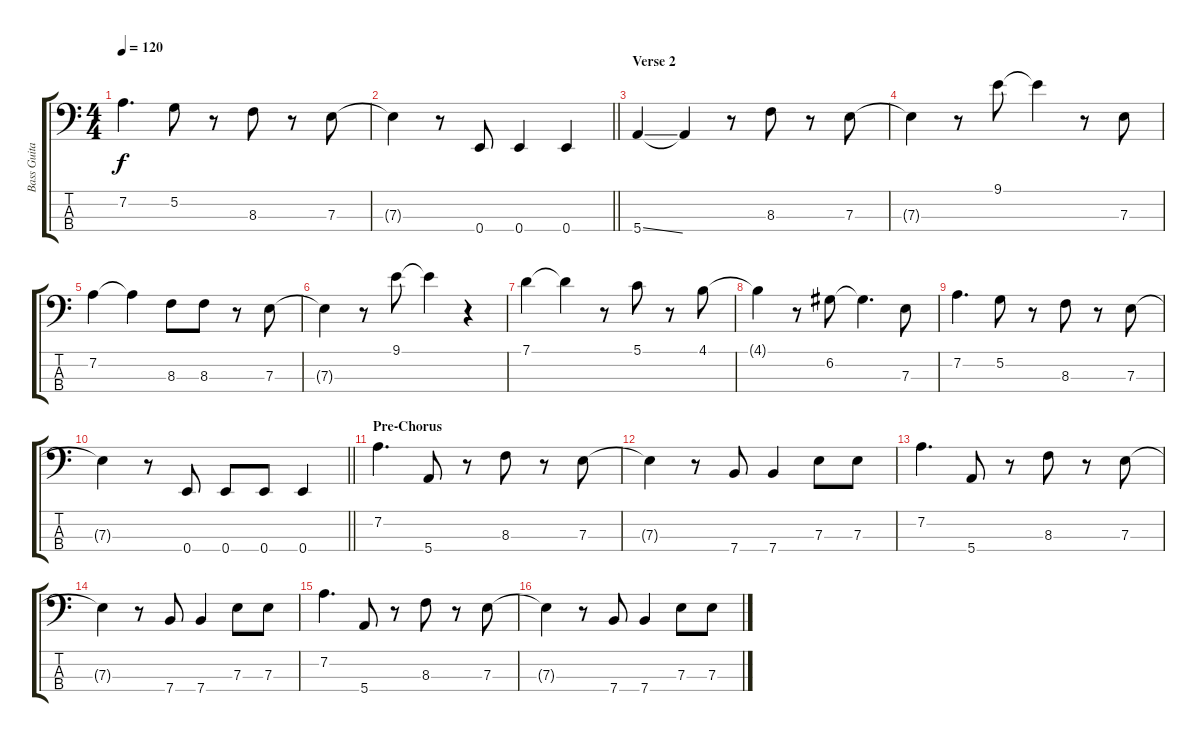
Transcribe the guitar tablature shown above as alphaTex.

\track ("Bass Guitar" "Bass Guita") {instrument electricbassfinger}
\staff {score tabs}
\tuning (G2 D2 A1 E1) {hide}
\ts (4 4)
\tempo 120
\clef f4
\ks c
7.2.4{d dy f} 5.2.8 r.8 8.3.8 r.8 7.3.8 |
\barLineRight lightlight
7.3{t}.4 r.8 0.4.8 0.4.4 0.4.4 |
\section ("" "Verse 2")
5.4{ss}.4 5.4{t}.4 r.8 8.3.8 r.8 7.3.8 |
7.3{t}.4 r.8 9.1.8 9.1{t}.4 r.8 7.3.8 |
7.2.4 7.2{t}.4 8.3.8 8.3.8 r.8 7.3.8 |
7.3{t}.4 r.8 9.1.8 9.1{t}.4 r.4 |
7.1.4 7.1{t}.4 r.8 5.1.8 r.8 4.1.8 |
4.1{t}.4 r.8 6.2.8 6.2{t}.4{d} 7.3.8 |
7.2.4{d} 5.2.8 r.8 8.3.8 r.8 7.3.8 |
\barLineRight lightlight
7.3{t}.4 r.8 0.4.8 0.4.8 0.4.8 0.4.4 |
\section ("" "Pre-Chorus")
7.2.4{d} 5.4.8 r.8 8.3.8 r.8 7.3.8 |
7.3{t}.4 r.8 7.4.8 7.4.4 7.3.8 7.3.8 |
7.2.4{d} 5.4.8 r.8 8.3.8 r.8 7.3.8 |
7.3{t}.4 r.8 7.4.8 7.4.4 7.3.8 7.3.8 |
7.2.4{d} 5.4.8 r.8 8.3.8 r.8 7.3.8 |
7.3{t}.4 r.8 7.4.8 7.4.4 7.3.8 7.3.8
